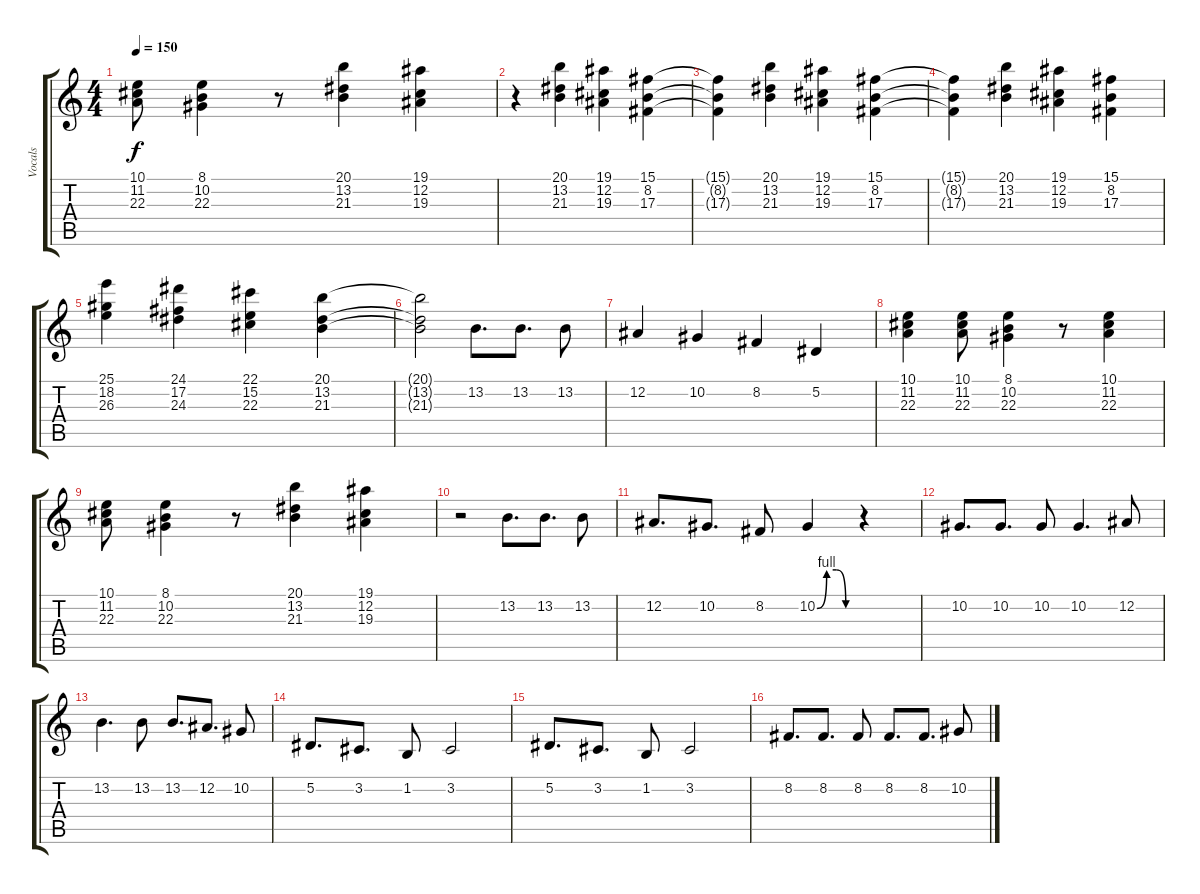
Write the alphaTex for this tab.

\track ("Vocals" "Vocals") {instrument lead2sawtooth}
\staff {score tabs}
\tuning (Eb4 Bb3 Gb3 Db3 Ab2 Eb2) {hide}
\ts (4 4)
\tempo 150
\clef g2
\ks c
(10.1 11.2 22.3).8{dy f} (8.1 10.2 22.3).4 r.8 (20.1 13.2 21.3).4 (19.1 12.2 19.3).4 |
r.4 (20.1 13.2 21.3).4 (19.1 12.2 19.3).4 (15.1 8.2 17.3).4 |
(15.1{t} 8.2{t} 17.3{t}).4 (20.1 13.2 21.3).4 (19.1 12.2 19.3).4 (15.1 8.2 17.3).4 |
(15.1{t} 8.2{t} 17.3{t}).4 (20.1 13.2 21.3).4 (19.1 12.2 19.3).4 (15.1 8.2 17.3).4 |
(25.1 18.2 26.3).4 (24.1 17.2 24.3).4 (22.1 15.2 22.3).4 (20.1 13.2 21.3).4 |
(20.1{t} 13.2{t} 21.3{t}).2 13.2.8{d} 13.2.8{d} 13.2.8 |
12.2.4 10.2.4 8.2.4 5.2.4 |
(10.1 11.2 22.3).4 (10.1 11.2 22.3).8 (8.1 10.2 22.3).4 r.8 (10.1 11.2 22.3).4 |
(10.1 11.2 22.3).8 (8.1 10.2 22.3).4 r.8 (20.1 13.2 21.3).4 (19.1 12.2 19.3).4 |
r.2 13.2.8{d} 13.2.8{d} 13.2.8 |
12.2.8{d} 10.2.8{d} 8.2.8 10.2{be (custom 0 0 15 4 30 4 45 0 60 0)}.4 r.4 |
10.2.8{d} 10.2.8{d} 10.2.8 10.2.4{d} 12.2.8 |
13.2.4{d} 13.2.8 13.2.8{d} 12.2.8{d} 10.2.8 |
5.2.8{d} 3.2.8{d} 1.2.8 3.2.2 |
5.2.8{d} 3.2.8{d} 1.2.8 3.2.2 |
8.2.8{d} 8.2.8{d} 8.2.8 8.2.8{d} 8.2.8{d} 10.2.8
